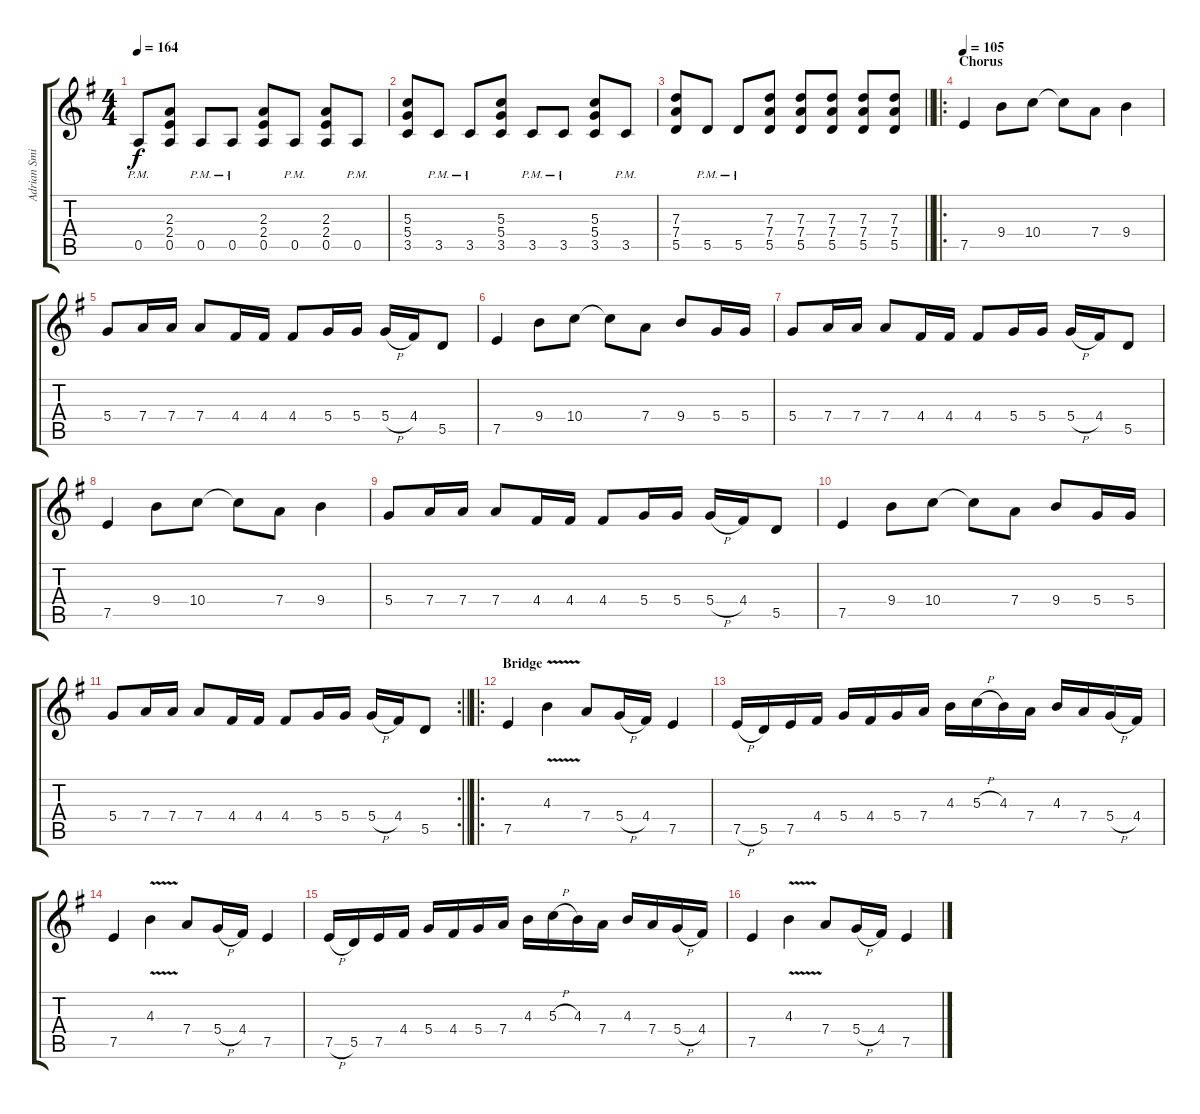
\track ("Adrian Smith" "Adrian Smi") {instrument electricguitarclean}
\staff {score tabs}
\tuning (E4 B3 G3 D3 A2 E2) {hide}
\ts (4 4)
\tempo 164
\clef g2
\ks eminor
0.5{pm}.8{dy f} (2.3 2.4 0.5).8 0.5{pm}.8 0.5{pm}.8 (2.3 2.4 0.5).8 0.5{pm}.8 (2.3 2.4 0.5).8 0.5{pm}.8 |
(5.3 5.4 3.5).8 3.5{pm}.8 3.5{pm}.8 (5.3 5.4 3.5).8 3.5{pm}.8 3.5{pm}.8 (5.3 5.4 3.5).8 3.5{pm}.8 |
\barLineRight lightlight
(7.3 7.4 5.5).8 5.5{pm}.8 5.5{pm}.8 (7.3 7.4 5.5).8 (7.3 7.4 5.5).8 (7.3 7.4 5.5).8 (7.3 7.4 5.5).8 (7.3 7.4 5.5).8 |
\ro
\section ("" "Chorus")
\tempo 105
7.5.4 9.4.8 10.4.8 10.4{t}.8 7.4.8 9.4.4 |
5.4.8 7.4.16 7.4.16 7.4.8 4.4.16 4.4.16 4.4.8 5.4.16 5.4.16 5.4{h}.16 4.4.16 5.5.8 |
7.5.4 9.4.8 10.4.8 10.4{t}.8 7.4.8 9.4.8 5.4.16 5.4.16 |
5.4.8 7.4.16 7.4.16 7.4.8 4.4.16 4.4.16 4.4.8 5.4.16 5.4.16 5.4{h}.16 4.4.16 5.5.8 |
7.5.4 9.4.8 10.4.8 10.4{t}.8 7.4.8 9.4.4 |
5.4.8 7.4.16 7.4.16 7.4.8 4.4.16 4.4.16 4.4.8 5.4.16 5.4.16 5.4{h}.16 4.4.16 5.5.8 |
7.5.4 9.4.8 10.4.8 10.4{t}.8 7.4.8 9.4.8 5.4.16 5.4.16 |
\rc 2
\barLineRight lightlight
5.4.8 7.4.16 7.4.16 7.4.8 4.4.16 4.4.16 4.4.8 5.4.16 5.4.16 5.4{h}.16 4.4.16 5.5.8 |
\ro
\section ("" "Bridge")
7.5.4 4.3{v}.4 7.4.8 5.4{h}.16 4.4.16 7.5.4 |
7.5{h}.16 5.5.16 7.5.16 4.4.16 5.4.16 4.4.16 5.4.16 7.4.16 4.3.16 5.3{h}.16 4.3.16 7.4.16 4.3.16 7.4.16 5.4{h}.16 4.4.16 |
7.5.4 4.3{v}.4 7.4.8 5.4{h}.16 4.4.16 7.5.4 |
7.5{h}.16 5.5.16 7.5.16 4.4.16 5.4.16 4.4.16 5.4.16 7.4.16 4.3.16 5.3{h}.16 4.3.16 7.4.16 4.3.16 7.4.16 5.4{h}.16 4.4.16 |
7.5.4 4.3{v}.4 7.4.8 5.4{h}.16 4.4.16 7.5.4
